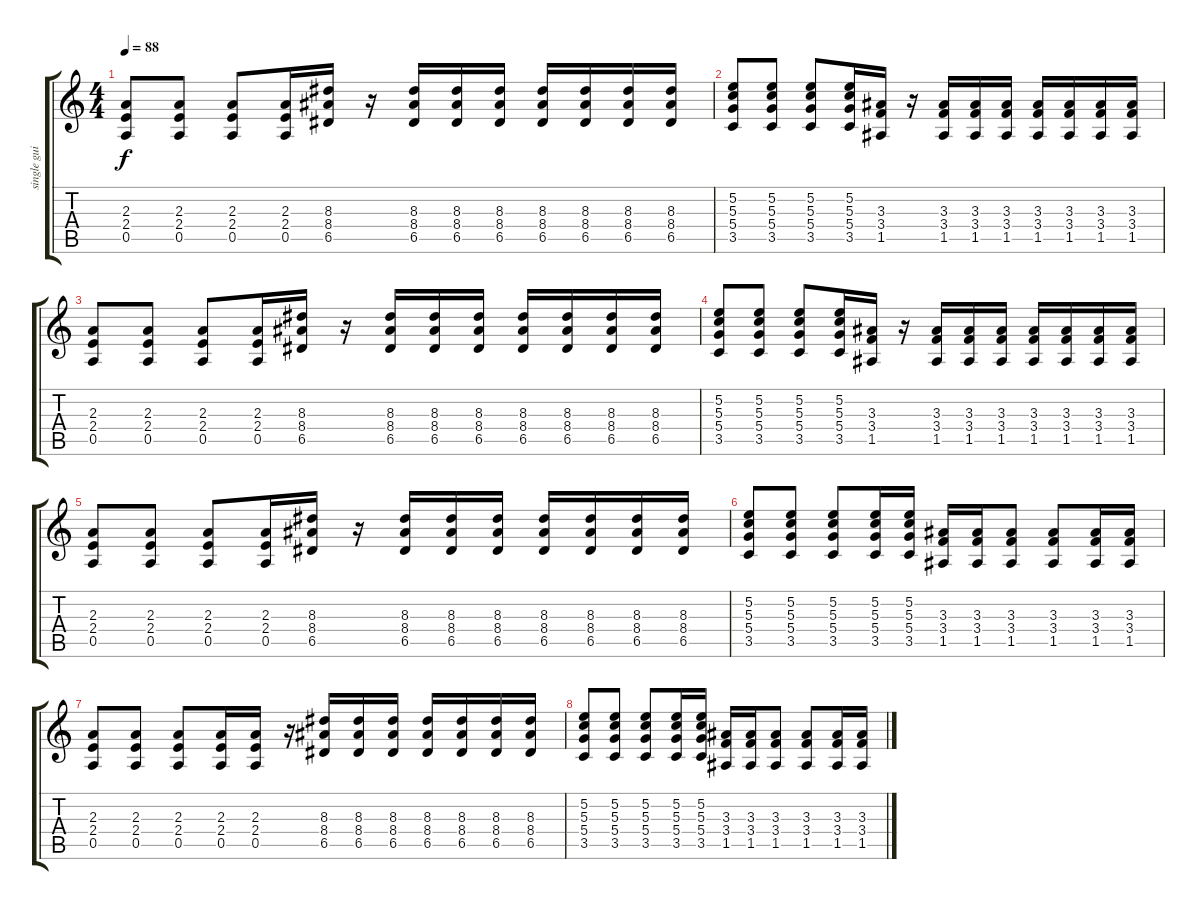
\track ("single guitar" "single gui") {mute instrument acousticguitarsteel}
\staff {score tabs}
\tuning (E4 B3 G3 D3 A2 E2) {hide}
\ts (4 4)
\tempo 88
\clef g2
\ks c
(2.3 2.4 0.5).8{dy f} (2.3 2.4 0.5).8 (2.3 2.4 0.5).8 (2.3 2.4 0.5).16 (8.3 8.4 6.5).16 r.16 (8.3 8.4 6.5).16 (8.3 8.4 6.5).16 (8.3 8.4 6.5).16 (8.3 8.4 6.5).16 (8.3 8.4 6.5).16 (8.3 8.4 6.5).16 (8.3 8.4 6.5).16 |
(5.2 5.3 5.4 3.5).8 (5.2 5.3 5.4 3.5).8 (5.2 5.3 5.4 3.5).8 (5.2 5.3 5.4 3.5).16 (3.3 3.4 1.5).16 r.16 (3.3 3.4 1.5).16 (3.3 3.4 1.5).16 (3.3 3.4 1.5).16 (3.3 3.4 1.5).16 (3.3 3.4 1.5).16 (3.3 3.4 1.5).16 (3.3 3.4 1.5).16 |
(2.3 2.4 0.5).8 (2.3 2.4 0.5).8 (2.3 2.4 0.5).8 (2.3 2.4 0.5).16 (8.3 8.4 6.5).16 r.16 (8.3 8.4 6.5).16 (8.3 8.4 6.5).16 (8.3 8.4 6.5).16 (8.3 8.4 6.5).16 (8.3 8.4 6.5).16 (8.3 8.4 6.5).16 (8.3 8.4 6.5).16 |
(5.2 5.3 5.4 3.5).8 (5.2 5.3 5.4 3.5).8 (5.2 5.3 5.4 3.5).8 (5.2 5.3 5.4 3.5).16 (3.3 3.4 1.5).16 r.16 (3.3 3.4 1.5).16 (3.3 3.4 1.5).16 (3.3 3.4 1.5).16 (3.3 3.4 1.5).16 (3.3 3.4 1.5).16 (3.3 3.4 1.5).16 (3.3 3.4 1.5).16 |
(2.3 2.4 0.5).8 (2.3 2.4 0.5).8 (2.3 2.4 0.5).8 (2.3 2.4 0.5).16 (8.3 8.4 6.5).16 r.16 (8.3 8.4 6.5).16 (8.3 8.4 6.5).16 (8.3 8.4 6.5).16 (8.3 8.4 6.5).16 (8.3 8.4 6.5).16 (8.3 8.4 6.5).16 (8.3 8.4 6.5).16 |
(5.2 5.3 5.4 3.5).8 (5.2 5.3 5.4 3.5).8 (5.2 5.3 5.4 3.5).8 (5.2 5.3 5.4 3.5).16 (5.2 5.3 5.4 3.5).16 (3.3 3.4 1.5).16 (3.3 3.4 1.5).16 (3.3 3.4 1.5).8 (3.3 3.4 1.5).8 (3.3 3.4 1.5).16 (3.3 3.4 1.5).16 |
(2.3 2.4 0.5).8 (2.3 2.4 0.5).8 (2.3 2.4 0.5).8 (2.3 2.4 0.5).16 (2.3 2.4 0.5).16 r.16 (8.3 8.4 6.5).16 (8.3 8.4 6.5).16 (8.3 8.4 6.5).16 (8.3 8.4 6.5).16 (8.3 8.4 6.5).16 (8.3 8.4 6.5).16 (8.3 8.4 6.5).16 |
(5.2 5.3 5.4 3.5).8 (5.2 5.3 5.4 3.5).8 (5.2 5.3 5.4 3.5).8 (5.2 5.3 5.4 3.5).16 (5.2 5.3 5.4 3.5).16 (3.3 3.4 1.5).16 (3.3 3.4 1.5).16 (3.3 3.4 1.5).8 (3.3 3.4 1.5).8 (3.3 3.4 1.5).16 (3.3 3.4 1.5).16
